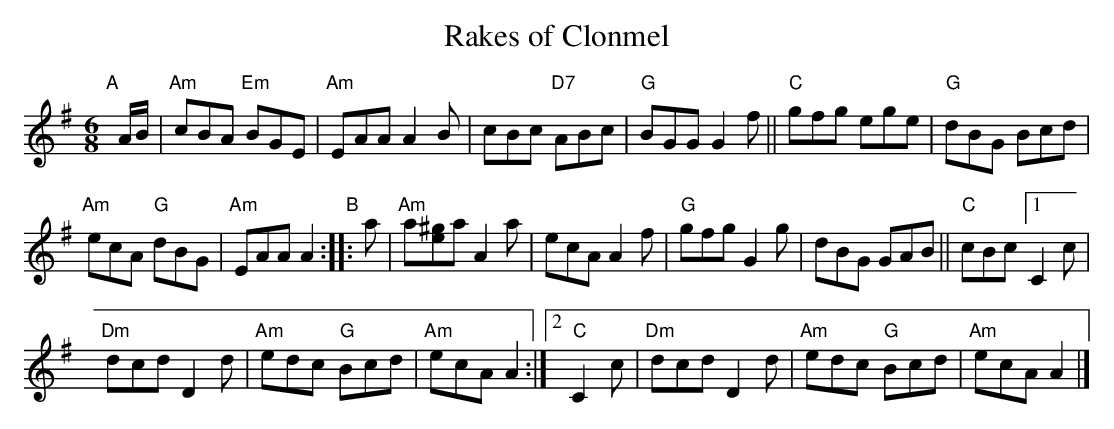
X:1
T: Rakes of Clonmel
M: 6/8
L: 1/8
K: ADor
"A"[|] A/B/ | "Am"cBA "Em"BGE | "Am"EAA A2B | cBc "D7"ABc | "G"BGG G2f || "C"gfg ege | "G"dBG Bcd |
"Am"ecA "G"dBG | "Am"EAA A2 "^B":: a | "Am"a[^ge]a A2a | ecA A2f | "G"gfg G2g | dBG GAB || "C"cBc [1 C2c |
"Dm"dcd D2d | "Am"edc "G"Bcd | "Am"ecA A2 :|[2 "C"C2c | "Dm"dcd D2d | "Am"edc "G"Bcd | "Am"ecA A2 |]
